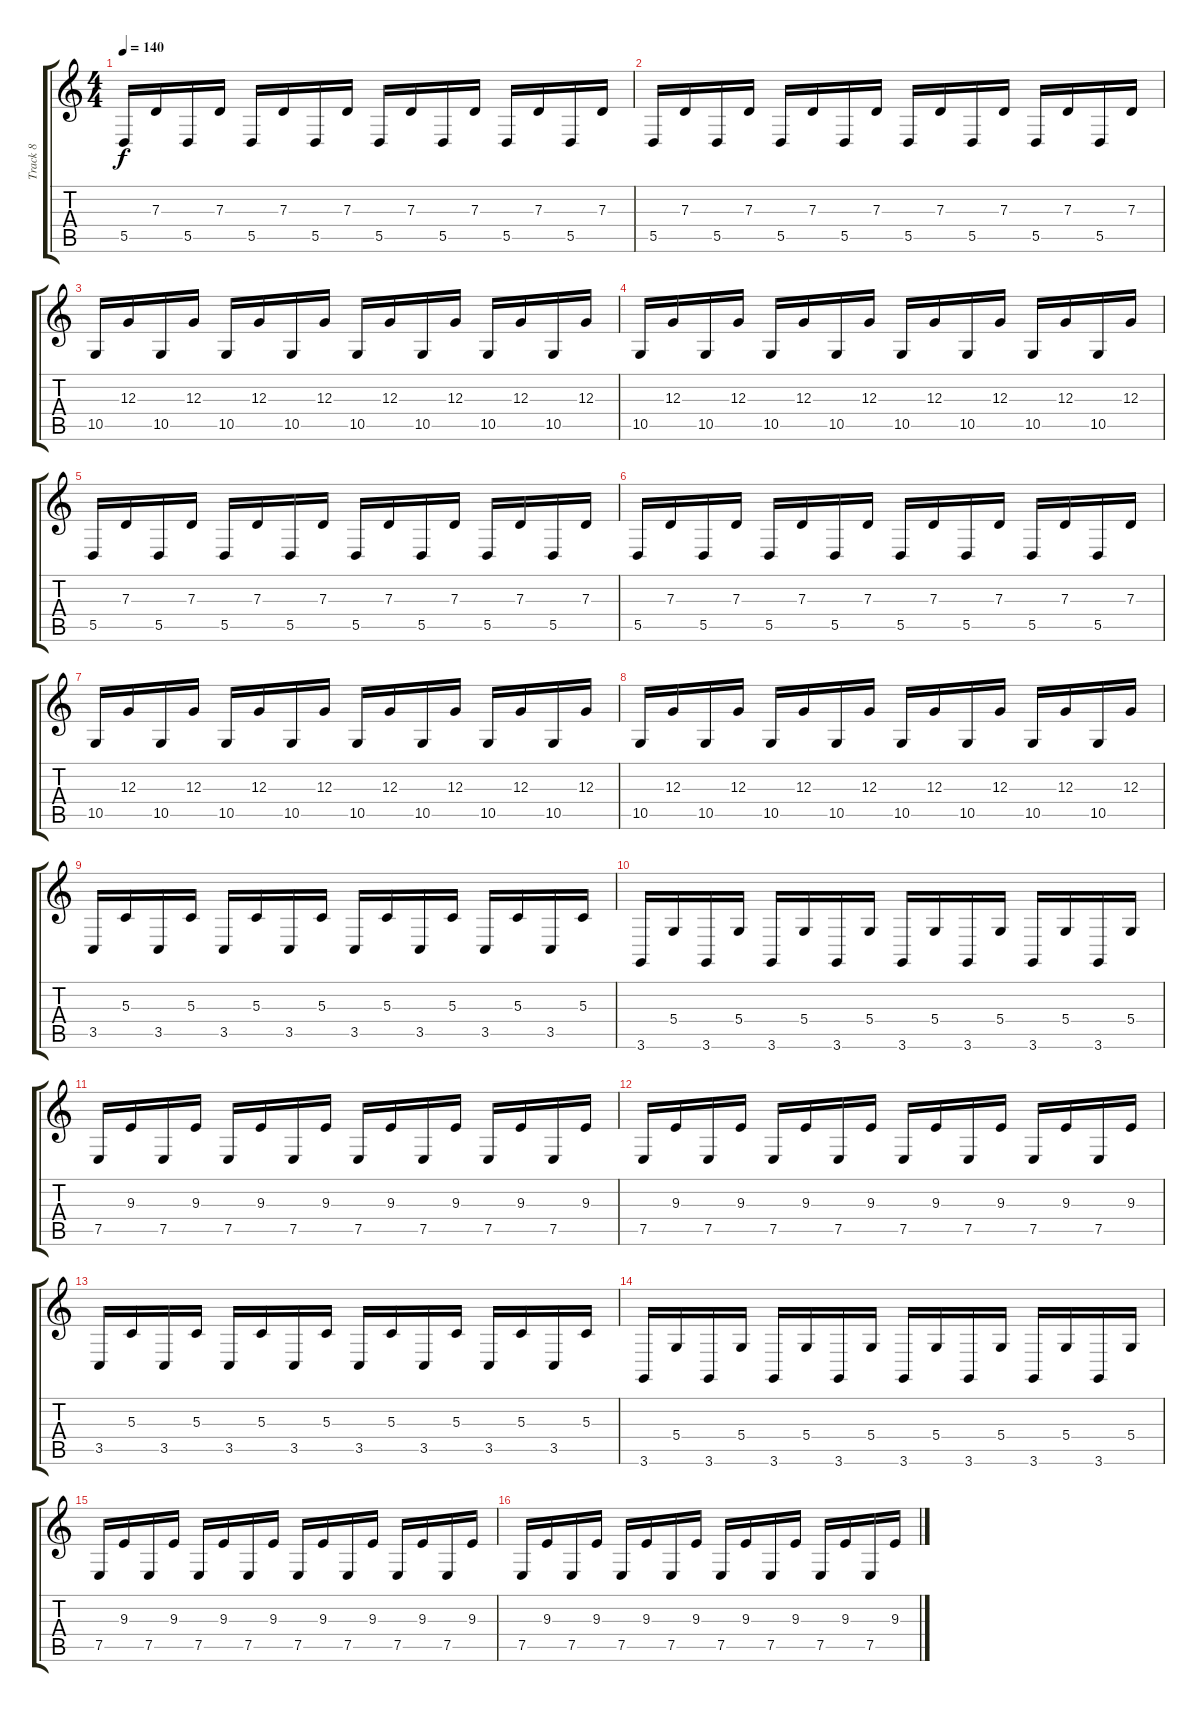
\track ("Track 8" "Track 8") {instrument lead1square}
\staff {score tabs}
\tuning (E4 B3 G3 D3 A2 E2) {hide}
\ts (4 4)
\tempo 140
\clef g2
\ks c
5.5.16{dy f} 7.3.16 5.5.16 7.3.16 5.5.16 7.3.16 5.5.16 7.3.16 5.5.16 7.3.16 5.5.16 7.3.16 5.5.16 7.3.16 5.5.16 7.3.16 |
5.5.16 7.3.16 5.5.16 7.3.16 5.5.16 7.3.16 5.5.16 7.3.16 5.5.16 7.3.16 5.5.16 7.3.16 5.5.16 7.3.16 5.5.16 7.3.16 |
10.5.16 12.3.16 10.5.16 12.3.16 10.5.16 12.3.16 10.5.16 12.3.16 10.5.16 12.3.16 10.5.16 12.3.16 10.5.16 12.3.16 10.5.16 12.3.16 |
10.5.16 12.3.16 10.5.16 12.3.16 10.5.16 12.3.16 10.5.16 12.3.16 10.5.16 12.3.16 10.5.16 12.3.16 10.5.16 12.3.16 10.5.16 12.3.16 |
5.5.16 7.3.16 5.5.16 7.3.16 5.5.16 7.3.16 5.5.16 7.3.16 5.5.16 7.3.16 5.5.16 7.3.16 5.5.16 7.3.16 5.5.16 7.3.16 |
5.5.16 7.3.16 5.5.16 7.3.16 5.5.16 7.3.16 5.5.16 7.3.16 5.5.16 7.3.16 5.5.16 7.3.16 5.5.16 7.3.16 5.5.16 7.3.16 |
10.5.16 12.3.16 10.5.16 12.3.16 10.5.16 12.3.16 10.5.16 12.3.16 10.5.16 12.3.16 10.5.16 12.3.16 10.5.16 12.3.16 10.5.16 12.3.16 |
10.5.16 12.3.16 10.5.16 12.3.16 10.5.16 12.3.16 10.5.16 12.3.16 10.5.16 12.3.16 10.5.16 12.3.16 10.5.16 12.3.16 10.5.16 12.3.16 |
3.5.16 5.3.16 3.5.16 5.3.16 3.5.16 5.3.16 3.5.16 5.3.16 3.5.16 5.3.16 3.5.16 5.3.16 3.5.16 5.3.16 3.5.16 5.3.16 |
3.6.16 5.4.16 3.6.16 5.4.16 3.6.16 5.4.16 3.6.16 5.4.16 3.6.16 5.4.16 3.6.16 5.4.16 3.6.16 5.4.16 3.6.16 5.4.16 |
7.5.16 9.3.16 7.5.16 9.3.16 7.5.16 9.3.16 7.5.16 9.3.16 7.5.16 9.3.16 7.5.16 9.3.16 7.5.16 9.3.16 7.5.16 9.3.16 |
7.5.16 9.3.16 7.5.16 9.3.16 7.5.16 9.3.16 7.5.16 9.3.16 7.5.16 9.3.16 7.5.16 9.3.16 7.5.16 9.3.16 7.5.16 9.3.16 |
3.5.16 5.3.16 3.5.16 5.3.16 3.5.16 5.3.16 3.5.16 5.3.16 3.5.16 5.3.16 3.5.16 5.3.16 3.5.16 5.3.16 3.5.16 5.3.16 |
3.6.16 5.4.16 3.6.16 5.4.16 3.6.16 5.4.16 3.6.16 5.4.16 3.6.16 5.4.16 3.6.16 5.4.16 3.6.16 5.4.16 3.6.16 5.4.16 |
7.5.16 9.3.16 7.5.16 9.3.16 7.5.16 9.3.16 7.5.16 9.3.16 7.5.16 9.3.16 7.5.16 9.3.16 7.5.16 9.3.16 7.5.16 9.3.16 |
7.5.16 9.3.16 7.5.16 9.3.16 7.5.16 9.3.16 7.5.16 9.3.16 7.5.16 9.3.16 7.5.16 9.3.16 7.5.16 9.3.16 7.5.16 9.3.16
